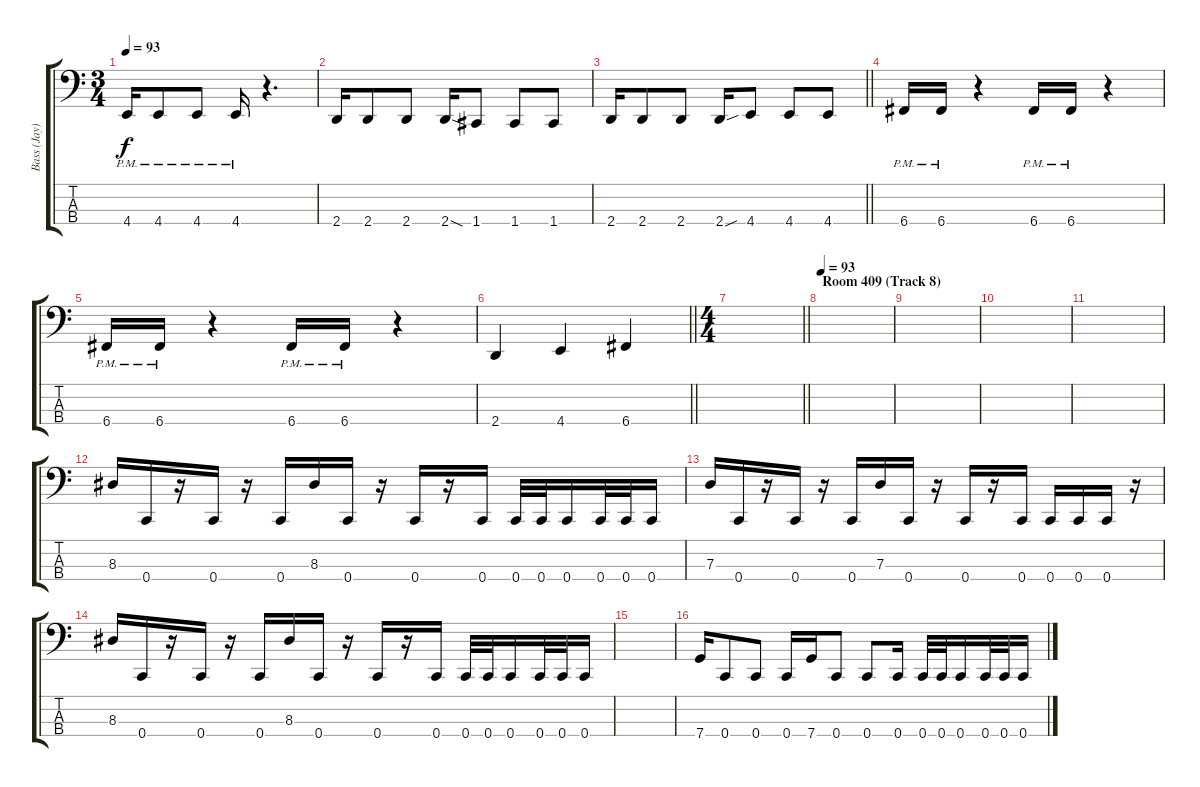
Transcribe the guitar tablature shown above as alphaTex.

\track ("Bass (Jay)" "Bass (Jay)") {instrument electricbasspick}
\staff {score tabs}
\tuning (F2 C2 G1 C1) {hide}
\ts (3 4)
\tempo 93
\clef f4
\ks c
4.4{pm}.16{dy f} 4.4{pm}.8 4.4{pm}.8 4.4{pm}.16 r.4{d} |
2.4.16 2.4.8 2.4.8 2.4{sod}.16 1.4.8 1.4.8 1.4.8 |
\barLineRight lightlight
2.4.16 2.4.8 2.4.8 2.4{sou}.16 4.4.8 4.4.8 4.4.8 |
6.4{pm}.16 6.4{pm}.16 r.4 6.4{pm}.16 6.4{pm}.16 r.4 |
6.4{pm}.16 6.4{pm}.16 r.4 6.4{pm}.16 6.4{pm}.16 r.4 |
\barLineRight lightlight
2.4.4 4.4.4 6.4.4 |
\ts (4 4)
\barLineRight lightlight
|
\section ("" "Room 409 (Track 8)")
\tempo 93
|
|
|
|
8.3.16 0.4.16 r.16 0.4.16 r.16 0.4.16 8.3.16 0.4.16 r.16 0.4.16 r.16 0.4.16 0.4.32 0.4.32 0.4.16 0.4.32 0.4.32 0.4.16 |
7.3.16 0.4.16 r.16 0.4.16 r.16 0.4.16 7.3.16 0.4.16 r.16 0.4.16 r.16 0.4.16 0.4.16 0.4.16 0.4.16 r.16 |
8.3.16 0.4.16 r.16 0.4.16 r.16 0.4.16 8.3.16 0.4.16 r.16 0.4.16 r.16 0.4.16 0.4.32 0.4.32 0.4.16 0.4.32 0.4.32 0.4.16 |
|
7.4.16 0.4.8 0.4.8 0.4.16 7.4.16 0.4.8 0.4.8 0.4.16 0.4.32 0.4.32 0.4.16 0.4.32 0.4.32 0.4.16
